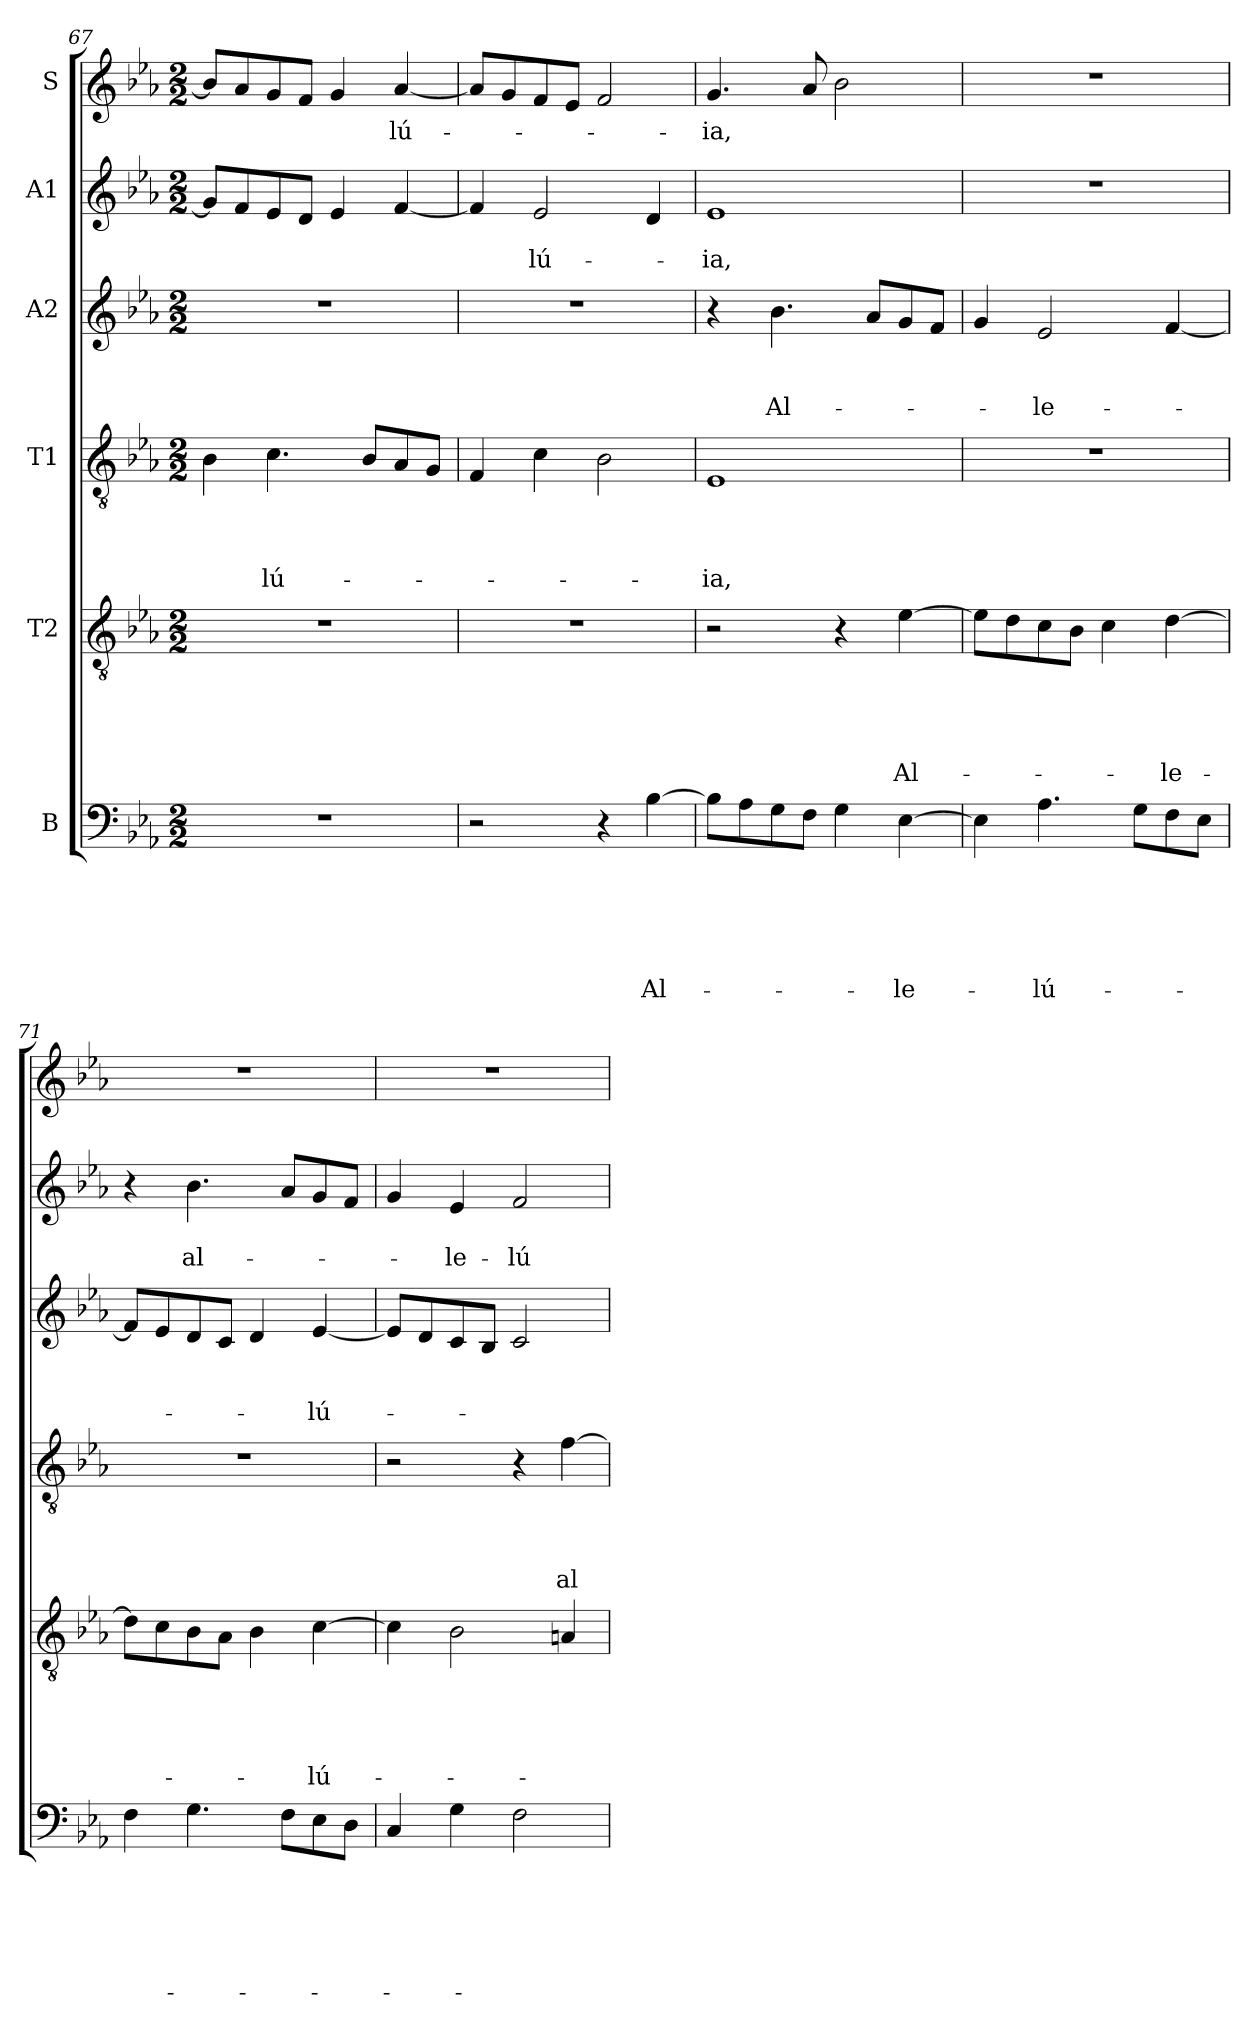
**kern	**text	**text	**text	**text	**text	**text	**kern	**text	**text	**text	**text	**text	**kern	**text	**text	**text	**text	**kern	**text	**text	**text	**kern	**text	**text	**kern	**text
*part6	*part6	*part6	*part6	*part6	*part6	*part6	*part5	*part5	*part5	*part5	*part5	*part5	*part4	*part4	*part4	*part4	*part4	*part3	*part3	*part3	*part3	*part2	*part2	*part2	*part1	*part1
*staff6	*staff6	*staff6	*staff6	*staff6	*staff6	*staff6	*staff5	*staff5	*staff5	*staff5	*staff5	*staff5	*staff4	*staff4	*staff4	*staff4	*staff4	*staff3	*staff3	*staff3	*staff3	*staff2	*staff2	*staff2	*staff1	*staff1
*I"B	*	*	*	*	*	*	*I"T2	*	*	*	*	*	*I"T1	*	*	*	*	*I"A2	*	*	*	*I"A1	*	*	*I"S	*
*clefF4	*	*	*	*	*	*	*clefGv2	*	*	*	*	*	*clefGv2	*	*	*	*	*clefG2	*	*	*	*clefG2	*	*	*clefG2	*
*k[b-e-a-]	*	*	*	*	*	*	*k[b-e-a-]	*	*	*	*	*	*k[b-e-a-]	*	*	*	*	*k[b-e-a-]	*	*	*	*k[b-e-a-]	*	*	*k[b-e-a-]	*
*E-:	*	*	*	*	*	*	*E-:	*	*	*	*	*	*E-:	*	*	*	*	*E-:	*	*	*	*E-:	*	*	*E-:	*
*M2/2	*	*	*	*	*	*	*M2/2	*	*	*	*	*	*M2/2	*	*	*	*	*M2/2	*	*	*	*M2/2	*	*	*M2/2	*
=67	=67	=67	=67	=67	=67	=67	=67	=67	=67	=67	=67	=67	=67	=67	=67	=67	=67	=67	=67	=67	=67	=67	=67	=67	=67	=67
1r	.	.	.	.	.	.	1r	.	.	.	.	.	4B-\	.	.	.	.	1r	.	.	.	8g/L]	.	.	8b-/L]	.
.	.	.	.	.	.	.	.	.	.	.	.	.	.	.	.	.	.	.	.	.	.	8f/	.	.	8a-/	.
!	!	!	!	!	!	!	!	!	!	!	!	!	!	!	!	!	!LO:LY:b	!	!	!	!	!	!	!	!	!
.	.	.	.	.	.	.	.	.	.	.	.	.	4.c\	.	.	.	-lú-	.	.	.	.	8e-/	.	.	8g/	.
.	.	.	.	.	.	.	.	.	.	.	.	.	.	.	.	.	.	.	.	.	.	8d/J	.	.	8f/J	.
.	.	.	.	.	.	.	.	.	.	.	.	.	.	.	.	.	.	.	.	.	.	4e-/	.	.	4g/	.
.	.	.	.	.	.	.	.	.	.	.	.	.	8B-/L	.	.	.	.	.	.	.	.	.	.	.	.	.
!	!	!	!	!	!	!	!	!	!	!	!	!	!	!	!	!	!	!	!	!	!	!	!	!	!	!LO:LY:b
.	.	.	.	.	.	.	.	.	.	.	.	.	8A-/	.	.	.	.	.	.	.	.	[4f/	.	.	[4a-/	-lú-
.	.	.	.	.	.	.	.	.	.	.	.	.	8G/J	.	.	.	.	.	.	.	.	.	.	.	.	.
!!LO:PB:g=z
=68	=68	=68	=68	=68	=68	=68	=68	=68	=68	=68	=68	=68	=68	=68	=68	=68	=68	=68	=68	=68	=68	=68	=68	=68	=68	=68
2r	.	.	.	.	.	.	1r	.	.	.	.	.	4F/	.	.	.	.	1r	.	.	.	4f/]	.	.	8a-/L]	.
.	.	.	.	.	.	.	.	.	.	.	.	.	.	.	.	.	.	.	.	.	.	.	.	.	8g/	.
!	!	!	!	!	!	!	!	!	!	!	!	!	!	!	!	!	!	!	!	!	!	!	!	!LO:LY:b	!	!
.	.	.	.	.	.	.	.	.	.	.	.	.	4c\	.	.	.	.	.	.	.	.	2e-/	.	-lú-	8f/	.
.	.	.	.	.	.	.	.	.	.	.	.	.	.	.	.	.	.	.	.	.	.	.	.	.	8e-/J	.
4r	.	.	.	.	.	.	.	.	.	.	.	.	2B-\	.	.	.	.	.	.	.	.	.	.	.	2f/	.
!	!	!	!	!	!	!LO:LY:b	!	!	!	!	!	!	!	!	!	!	!	!	!	!	!	!	!	!	!	!
[4B-\	.	.	.	.	.	Al-	.	.	.	.	.	.	.	.	.	.	.	.	.	.	.	4d/	.	.	.	.
=69	=69	=69	=69	=69	=69	=69	=69	=69	=69	=69	=69	=69	=69	=69	=69	=69	=69	=69	=69	=69	=69	=69	=69	=69	=69	=69
!	!	!	!	!	!	!	!	!	!	!	!	!	!	!	!	!	!LO:LY:b	!	!	!	!	!	!	!LO:LY:b	!	!LO:LY:b
8B-\L]	.	.	.	.	.	.	2r	.	.	.	.	.	1E-	.	.	.	-ia,	4r	.	.	.	1e-	.	-ia,	4.g/	-ia,
8A-\	.	.	.	.	.	.	.	.	.	.	.	.	.	.	.	.	.	.	.	.	.	.	.	.	.	.
!	!	!	!	!	!	!	!	!	!	!	!	!	!	!	!	!	!	!	!	!	!LO:LY:b	!	!	!	!	!
8G\	.	.	.	.	.	.	.	.	.	.	.	.	.	.	.	.	.	4.b-\	.	.	Al-	.	.	.	.	.
8F\J	.	.	.	.	.	.	.	.	.	.	.	.	.	.	.	.	.	.	.	.	.	.	.	.	8a-/	.
4G\	.	.	.	.	.	.	4r	.	.	.	.	.	.	.	.	.	.	.	.	.	.	.	.	.	2b-\	.
.	.	.	.	.	.	.	.	.	.	.	.	.	.	.	.	.	.	8a-/L	.	.	.	.	.	.	.	.
!	!	!	!	!	!	!LO:LY:b	!	!	!	!	!	!LO:LY:b	!	!	!	!	!	!	!	!	!	!	!	!	!	!
[4E-\	.	.	.	.	.	-le-	[4e-\	.	.	.	.	Al-	.	.	.	.	.	8g/	.	.	.	.	.	.	.	.
.	.	.	.	.	.	.	.	.	.	.	.	.	.	.	.	.	.	8f/J	.	.	.	.	.	.	.	.
=70	=70	=70	=70	=70	=70	=70	=70	=70	=70	=70	=70	=70	=70	=70	=70	=70	=70	=70	=70	=70	=70	=70	=70	=70	=70	=70
4E-\]	.	.	.	.	.	.	8e-\L]	.	.	.	.	.	1r	.	.	.	.	4g/	.	.	.	1r	.	.	1r	.
.	.	.	.	.	.	.	8d\	.	.	.	.	.	.	.	.	.	.	.	.	.	.	.	.	.	.	.
!	!	!	!	!	!	!LO:LY:b	!	!	!	!	!	!	!	!	!	!	!	!	!	!	!LO:LY:b	!	!	!	!	!
4.A-\	.	.	.	.	.	-lú-	8c\	.	.	.	.	.	.	.	.	.	.	2e-/	.	.	-le-	.	.	.	.	.
.	.	.	.	.	.	.	8B-\J	.	.	.	.	.	.	.	.	.	.	.	.	.	.	.	.	.	.	.
.	.	.	.	.	.	.	4c\	.	.	.	.	.	.	.	.	.	.	.	.	.	.	.	.	.	.	.
8G\L	.	.	.	.	.	.	.	.	.	.	.	.	.	.	.	.	.	.	.	.	.	.	.	.	.	.
!	!	!	!	!	!	!	!	!	!	!	!	!LO:LY:b	!	!	!	!	!	!	!	!	!	!	!	!	!	!
8F\	.	.	.	.	.	.	[4d\	.	.	.	.	-le-	.	.	.	.	.	[4f/	.	.	.	.	.	.	.	.
8E-\J	.	.	.	.	.	.	.	.	.	.	.	.	.	.	.	.	.	.	.	.	.	.	.	.	.	.
=71	=71	=71	=71	=71	=71	=71	=71	=71	=71	=71	=71	=71	=71	=71	=71	=71	=71	=71	=71	=71	=71	=71	=71	=71	=71	=71
4F\	.	.	.	.	.	.	8d\L]	.	.	.	.	.	1r	.	.	.	.	8f/L]	.	.	.	4r	.	.	1r	.
.	.	.	.	.	.	.	8c\	.	.	.	.	.	.	.	.	.	.	8e-/	.	.	.	.	.	.	.	.
!	!	!	!	!	!	!	!	!	!	!	!	!	!	!	!	!	!	!	!	!	!	!	!	!LO:LY:b	!	!
4.G\	.	.	.	.	.	.	8B-\	.	.	.	.	.	.	.	.	.	.	8d/	.	.	.	4.b-\	.	al-	.	.
.	.	.	.	.	.	.	8A-\J	.	.	.	.	.	.	.	.	.	.	8c/J	.	.	.	.	.	.	.	.
.	.	.	.	.	.	.	4B-\	.	.	.	.	.	.	.	.	.	.	4d/	.	.	.	.	.	.	.	.
8F\L	.	.	.	.	.	.	.	.	.	.	.	.	.	.	.	.	.	.	.	.	.	8a-/L	.	.	.	.
!	!	!	!	!	!	!	!	!	!	!	!	!LO:LY:b	!	!	!	!	!	!	!	!	!LO:LY:b	!	!	!	!	!
8E-\	.	.	.	.	.	.	[4c\	.	.	.	.	-lú-	.	.	.	.	.	[4e-/	.	.	-lú-	8g/	.	.	.	.
8D\J	.	.	.	.	.	.	.	.	.	.	.	.	.	.	.	.	.	.	.	.	.	8f/J	.	.	.	.
=72	=72	=72	=72	=72	=72	=72	=72	=72	=72	=72	=72	=72	=72	=72	=72	=72	=72	=72	=72	=72	=72	=72	=72	=72	=72	=72
4C/	.	.	.	.	.	.	4c\]	.	.	.	.	.	2r	.	.	.	.	8e-/L]	.	.	.	4g/	.	.	1r	.
.	.	.	.	.	.	.	.	.	.	.	.	.	.	.	.	.	.	8d/	.	.	.	.	.	.	.	.
!	!	!	!	!	!	!	!	!	!	!	!	!	!	!	!	!	!	!	!	!	!	!	!	!LO:LY:b	!	!
4G\	.	.	.	.	.	.	2B-\	.	.	.	.	.	.	.	.	.	.	8c/	.	.	.	4e-/	.	-le-	.	.
.	.	.	.	.	.	.	.	.	.	.	.	.	.	.	.	.	.	8B-/J	.	.	.	.	.	.	.	.
!	!	!	!	!	!	!	!	!	!	!	!	!	!	!	!	!	!	!	!	!	!	!	!	!LO:LY:b	!	!
2F\	.	.	.	.	.	.	.	.	.	.	.	.	4r	.	.	.	.	2c/	.	.	.	2f/	.	-lú-	.	.
!	!	!	!	!	!	!	!	!	!	!	!	!	!	!	!	!	!LO:LY:b	!	!	!	!	!	!	!	!	!
.	.	.	.	.	.	.	4Ani/	.	.	.	.	.	[4f\	.	.	.	al-	.	.	.	.	.	.	.	.	.
=	=	=	=	=	=	=	=	=	=	=	=	=	=	=	=	=	=	=	=	=	=	=	=	=	=	=
*-	*-	*-	*-	*-	*-	*-	*-	*-	*-	*-	*-	*-	*-	*-	*-	*-	*-	*-	*-	*-	*-	*-	*-	*-	*-	*-
